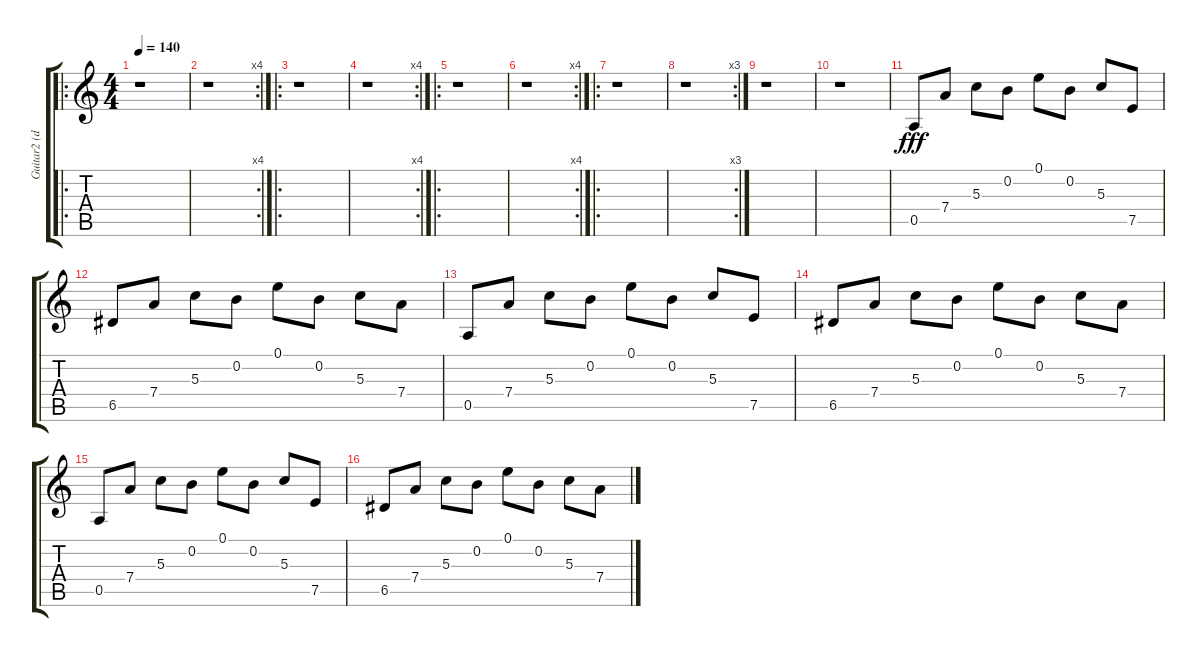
\track ("Guitar2 (dist)" "Guitar2 (d") {instrument distortionguitar}
\staff {score tabs}
\tuning (E4 B3 G3 D3 A2 E2) {hide}
\ro
\ts (4 4)
\tempo 140
\clef g2
\ks c
r.1{dy fff} |
\rc 4
r.1 |
\ro
r.1 |
\rc 4
r.1 |
\ro
r.1 |
\rc 4
r.1 |
\ro
r.1 |
\rc 3
r.1 |
r.1 |
r.1 |
0.5.8 7.4.8 5.3.8 0.2.8 0.1.8 0.2.8 5.3.8 7.5.8 |
6.5.8 7.4.8 5.3.8 0.2.8 0.1.8 0.2.8 5.3.8 7.4.8 |
0.5.8 7.4.8 5.3.8 0.2.8 0.1.8 0.2.8 5.3.8 7.5.8 |
6.5.8 7.4.8 5.3.8 0.2.8 0.1.8 0.2.8 5.3.8 7.4.8 |
0.5.8 7.4.8 5.3.8 0.2.8 0.1.8 0.2.8 5.3.8 7.5.8 |
6.5.8 7.4.8 5.3.8 0.2.8 0.1.8 0.2.8 5.3.8 7.4.8
